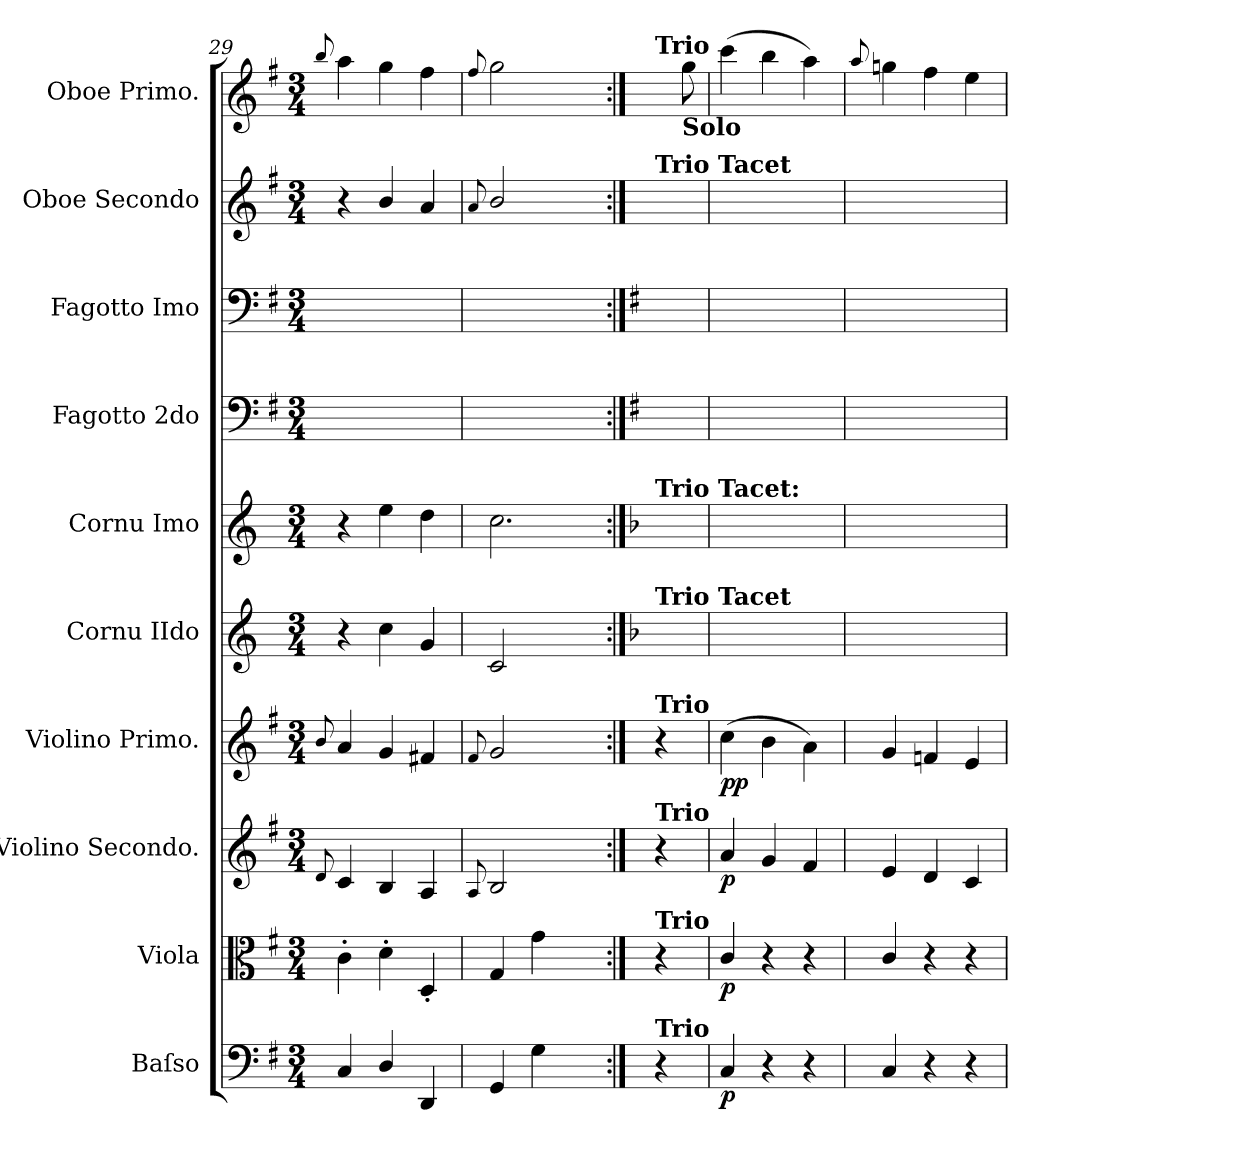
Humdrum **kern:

**kern	**dynam	**kern	**dynam	**kern	**dynam	**kern	**dynam	**kern	**kern	**kern	**kern	**kern	**kern
*part10	*part10	*part9	*part9	*part8	*part8	*part7	*part7	*part6	*part5	*part4	*part3	*part2	*part1
*staff10	*staff10	*staff9	*staff9	*staff8	*staff8	*staff7	*staff7	*staff6	*staff5	*staff4	*staff3	*staff2	*staff1
*I"Baſso	*	*I"Viola	*	*I"Violino Secondo.	*	*I"Violino Primo.	*	*I"Cornu IIdo	*I"Cornu Imo	*I"Fagotto 2do	*I"Fagotto Imo	*I"Oboe Secondo	*I"Oboe Primo.
*I'B	*	*I'Vla	*	*	*	*I'Vn I	*	*I'Cor II	*I'Cor I	*	*I'Fag I	*	*I'Ob I
*clefF4	*	*clefC3	*	*clefG2	*	*clefG2	*	*clefG2	*clefG2	*clefF4	*clefF4	*clefG2	*clefG2
*	*	*	*	*	*	*	*	*ITrd3c5	*ITrd3c5	*	*	*	*
*k[f#]	*	*k[f#]	*	*k[f#]	*	*k[f#]	*	*k[f#]	*k[f#]	*k[f#]	*k[f#]	*k[f#]	*k[f#]
*G:	*	*G:	*	*G:	*	*G:	*	*	*	*G:	*G:	*G:	*G:
*M3/4	*	*M3/4	*	*M3/4	*	*M3/4	*	*M3/4	*M3/4	*M3/4	*M3/4	*M3/4	*M3/4
=29	=29	=29	=29	=29	=29	=29	=29	=29	=29	=29	=29	=29	=29
.	.	.	.	8qqd/	.	8qqb/	.	.	.	.	.	.	8qqbb/
4C/	.	4c'\	.	4c/	.	4a/	.	4r	4r	2.ryy	2.ryy	4r	4aa\
4D/	.	4d'\	.	4B/	.	4g/	.	4g\	4b\	.	.	4b/	4gg\
4DD/	.	4D'/	.	4A/	.	4f#X/	.	4d/	4a\	.	.	4a/	4ff#\
=30	=30	=30	=30	=30	=30	=30	=30	=30	=30	=30	=30	=30	=30
.	.	.	.	8qqA/	.	8qqf#/	.	.	.	.	.	8qqa/	8qqff#/
4GG/	.	4G/	.	2B/	.	2g/	.	2G/	2.g\	2.ryy	2.ryy	2b/	2gg\
4G\	.	4g\	.	.	.	.	.	.	.	.	.	.	.
4ryy	.	4ryy	.	4ryy	.	4ryy	.	4ryy	.	.	.	4ryy	4ryy
=:|!	=:|!	=:|!	=:|!	=:|!	=:|!	=:|!	=:|!	=:|!	=:|!	=:|!	=:|!	=:|!	=:|!
*k[]	*	*k[]	*	*k[]	*	*k[]	*	*k[]	*k[]	*	*	*k[]	*k[]
*C:	*	*C:	*	*C:	*	*C:	*	*C:	*C:	*	*	*C:	*C:
!	!	!	!	!	!	!	!	!	!	!	!	!	!LO:TX:a:B:t=Trio
!	!	!	!	!	!	!	!	!	!	!	!	!LO:TX:a:B:t=Trio Tacet	!
!	!	!	!	!	!	!	!	!	!LO:TX:a:B:t=Trio Tacet&colon;	!	!	!	!
!	!	!	!	!	!	!	!	!LO:TX:a:B:t=Trio Tacet	!	!	!	!	!
!	!	!	!	!	!	!LO:TX:a:B:t=Trio	!	!	!	!	!	!	!
!	!	!	!	!LO:TX:a:B:t=Trio	!	!	!	!	!	!	!	!	!
!	!	!LO:TX:a:B:t=Trio	!	!	!	!	!	!	!	!	!	!	!
!LO:TX:a:B:t=Trio	!	!	!	!	!	!	!	!	!	!	!	!	!
4r	.	4r	.	4r	.	4r	.	4ryy	4ryy	4ryy	4ryy	4ryy	8ryy
!	!	!	!	!	!	!	!	!	!	!	!	!	!LO:TX:b:B:t=Solo
.	.	.	.	.	.	.	.	.	.	.	.	.	8gg\
=31	=31	=31	=31	=31	=31	=31	=31	=31	=31	=31	=31	=31	=31
4C/	p	4c/	p	4a/	p	(4cc\	pp	2.ryy	2.ryy	2.ryy	2.ryy	2.ryy	(4ccc\
4r	.	4r	.	4g/	.	4b\	.	.	.	.	.	.	4bb\
4r	.	4r	.	4f/	.	4a\)	.	.	.	.	.	.	4aa\)
=32	=32	=32	=32	=32	=32	=32	=32	=32	=32	=32	=32	=32	=32
.	.	.	.	.	.	.	.	.	.	.	.	.	8qqaa/
4C/	.	4c/	.	4e/	.	4g/	.	2.ryy	2.ryy	2.ryy	2.ryy	2.ryy	4ggn\
4r	.	4r	.	4d/	.	4fn/	.	.	.	.	.	.	4ff\
4r	.	4r	.	4c/	.	4e/	.	.	.	.	.	.	4ee\
=	=	=	=	=	=	=	=	=	=	=	=	=	=
*-	*-	*-	*-	*-	*-	*-	*-	*-	*-	*-	*-	*-	*-
